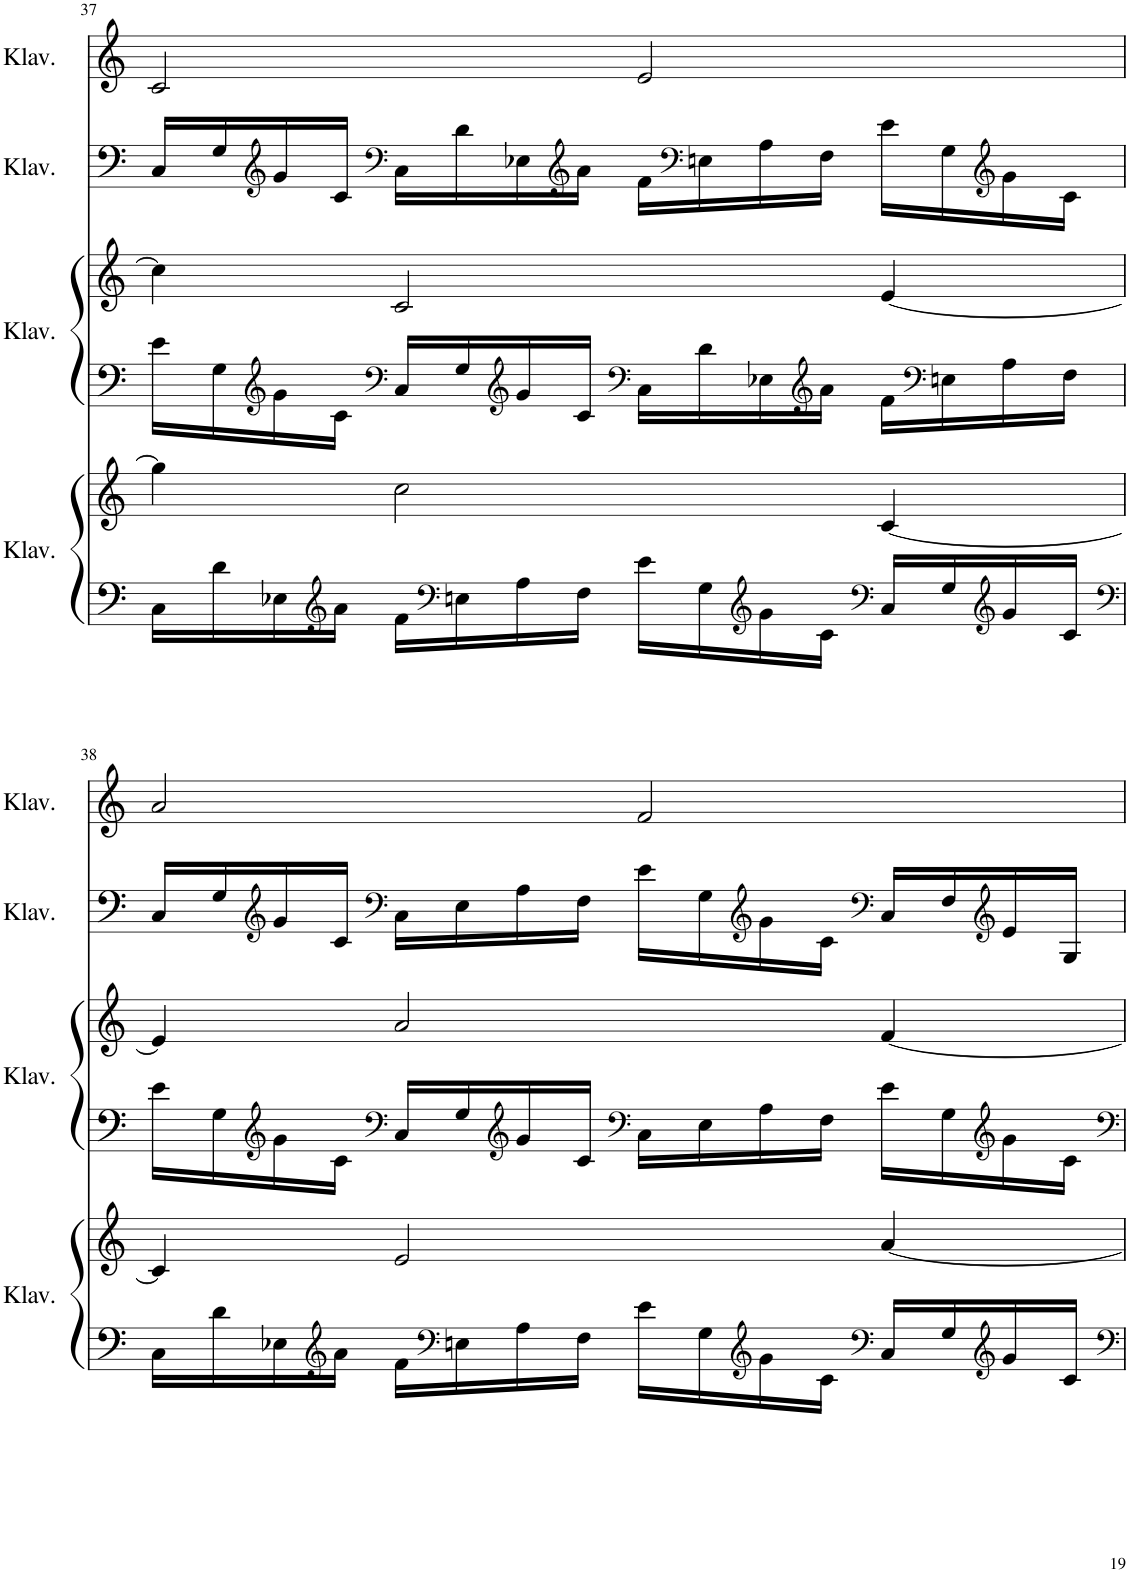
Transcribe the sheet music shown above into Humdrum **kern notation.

**kern	**kern	**kern	**kern	**kern	**kern
*part4	*part4	*part3	*part3	*part2	*part1
*staff6	*staff5	*staff4	*staff3	*staff2	*staff1
*I"Klavier	*	*I"Klavier	*	*I"Klavier	*I"Klavier
*I'Klav.	*	*I'Klav.	*	*I'Klav.	*I'Klav.
!!LO:PB:g=z
*clefF4	*clefG2	*clefF4	*clefG2	*clefG2	*clefG2
*k[]	*k[]	*k[]	*k[]	*k[]	*k[]
*M4/4	*M4/4	*M4/4	*M4/4	*M4/4	*M4/4
=37	=37	=37	=37	=37	=37
16C\LL	4gg\]	16e\LL	4cc\]	16C/LL	2c/
16d\	.	16G\	.	16G/	.
*	*	*clefG2	*	*clefG2	*
16E-X\	.	16g\	.	16g/	.
*clefG2	*	*	*	*	*
16a\JJ	.	16c\JJ	.	16c/JJ	.
*	*	*clefF4	*	*clefF4	*
16f\LL	2cc\	16C/LL	2c/	16C\LL	.
*clefF4	*	*	*	*	*
16En\	.	16G/	.	16d\	.
*	*	*clefG2	*	*	*
16A\	.	16g/	.	16E-X\	.
*	*	*	*	*clefG2	*
16F\JJ	.	16c/JJ	.	16a\JJ	.
*	*	*clefF4	*	*	*
16e\LL	.	16C\LL	.	16f\LL	2e/
*	*	*	*	*clefF4	*
16G\	.	16d\	.	16En\	.
*clefG2	*	*	*	*	*
16g\	.	16E-X\	.	16A\	.
*	*	*clefG2	*	*	*
16c\JJ	.	16a\JJ	.	16F\JJ	.
*clefF4	*	*	*	*	*
16C/LL	[4c/	16f\LL	[4e/	16e\LL	.
*	*	*clefF4	*	*	*
16G/	.	16En\	.	16G\	.
*clefG2	*	*	*	*clefG2	*
16g/	.	16A\	.	16g\	.
16c/JJ	.	16F\JJ	.	16c\JJ	.
!!LO:LB:g=z
=38	=38	=38	=38	=38	=38
*clefF4	*	*	*	*	*
16C\LL	4c/]	16e\LL	4e/]	16C/LL	2a/
16d\	.	16G\	.	16G/	.
*	*	*clefG2	*	*clefG2	*
16E-X\	.	16g\	.	16g/	.
*clefG2	*	*	*	*	*
16a\JJ	.	16c\JJ	.	16c/JJ	.
*	*	*clefF4	*	*clefF4	*
16f\LL	2e/	16C/LL	2a/	16C\LL	.
*clefF4	*	*	*	*	*
16En\	.	16G/	.	16E\	.
*	*	*clefG2	*	*	*
16A\	.	16g/	.	16A\	.
16F\JJ	.	16c/JJ	.	16F\JJ	.
*	*	*clefF4	*	*	*
16e\LL	.	16C\LL	.	16e\LL	2f/
16G\	.	16E\	.	16G\	.
*clefG2	*	*	*	*clefG2	*
16g\	.	16A\	.	16g\	.
16c\JJ	.	16F\JJ	.	16c\JJ	.
*clefF4	*	*	*	*clefF4	*
16C/LL	[4a/	16e\LL	[4f/	16C/LL	.
16G/	.	16G\	.	16F/	.
*clefG2	*	*clefG2	*	*clefG2	*
16g/	.	16g\	.	16e/	.
16c/JJ	.	16c\JJ	.	16G/JJ	.
=	=	=	=	=	=
*-	*-	*-	*-	*-	*-
